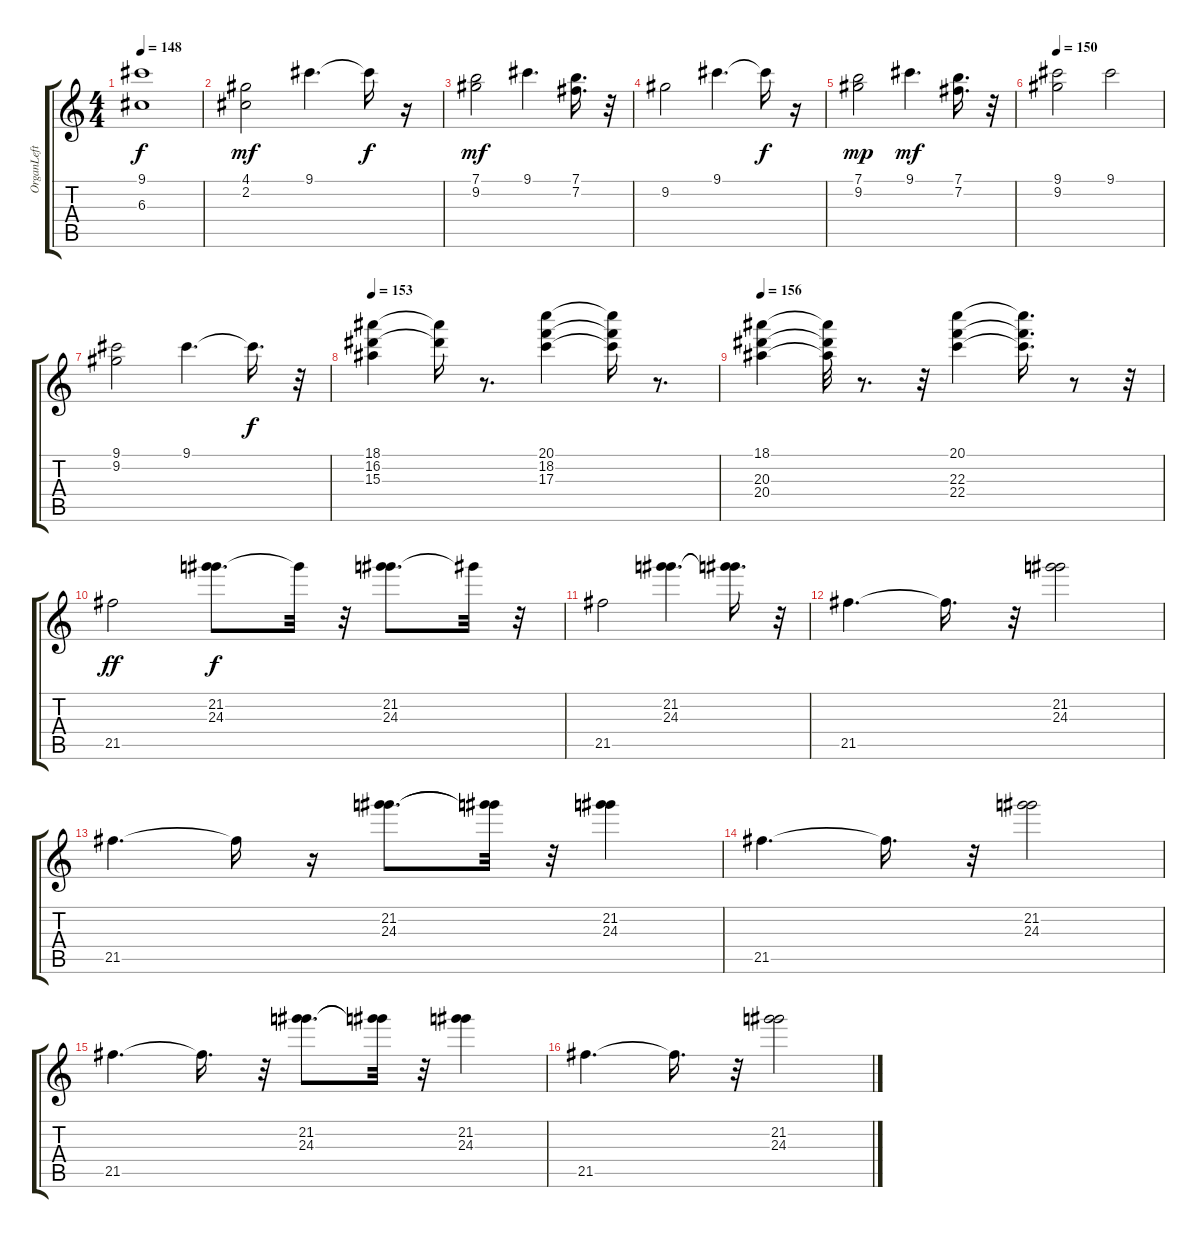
\track ("OrganLeft #2" "OrganLeft ") {instrument acousticguitarsteel}
\staff {score tabs}
\tuning (E4 B3 G3 D3 A2 E2) {hide}
\ts (4 4)
\tempo 148
\clef g2
\ks c
(9.1{t} 6.3{t}).1{dy f} |
(4.1 2.2).2{dy mf} 9.1.4{d} 9.1{t}.16{dy f} r.16 |
(7.1 9.2).2{dy mf} 9.1.4{d} (7.1 7.2).16{d} r.32 |
9.2.2 9.1.4{d} 9.1{t}.16{dy f} r.16 |
(7.1 9.2).2{dy mp} 9.1.4{d dy mf} (7.1 7.2).16{d} r.32 |
\tempo 150
(9.1 9.2).2 9.1.2 |
(9.1 9.2).2 9.1.4{d} 9.1{t}.16{d dy f} r.32 |
\tempo 153
(18.1 16.2 15.3).4 (18.1{t} 16.2{t}).16 r.8{d} (20.1 18.2 17.3).4 (20.1{t} 18.2{t} 17.3{t}).16 r.8{d} |
\tempo 156
(18.1 20.3 20.4).4 (18.1{t} 20.3{t} 20.4{t}).32 r.8{d} r.32 (20.1 22.3 22.4).4 (20.1{t} 22.3{t} 22.4{t}).16{d} r.8 r.32 |
21.5.2{dy ff} (21.2 24.3).8{d dy f} 24.3{t}.32 r.32 (21.2 24.3).8{d} 21.2{t}.32 r.32 |
21.5.2 (21.2 24.3).4{d} (21.2{t} 24.3{t}).16{d} r.32 |
21.5.4{d} 21.5{t}.16{d} r.32 (21.2 24.3).2 |
21.5.4{d} 21.5{t}.16 r.16 (21.2 24.3).8{d} (21.2{t} 24.3{t}).32 r.32 (21.2 24.3).4 |
21.5.4{d} 21.5{t}.16{d} r.32 (21.2 24.3).2 |
21.5.4{d} 21.5{t}.16{d} r.32 (21.2 24.3).8{d} (21.2{t} 24.3{t}).32 r.32 (21.2 24.3).4 |
21.5.4{d} 21.5{t}.16{d} r.32 (21.2 24.3).2
